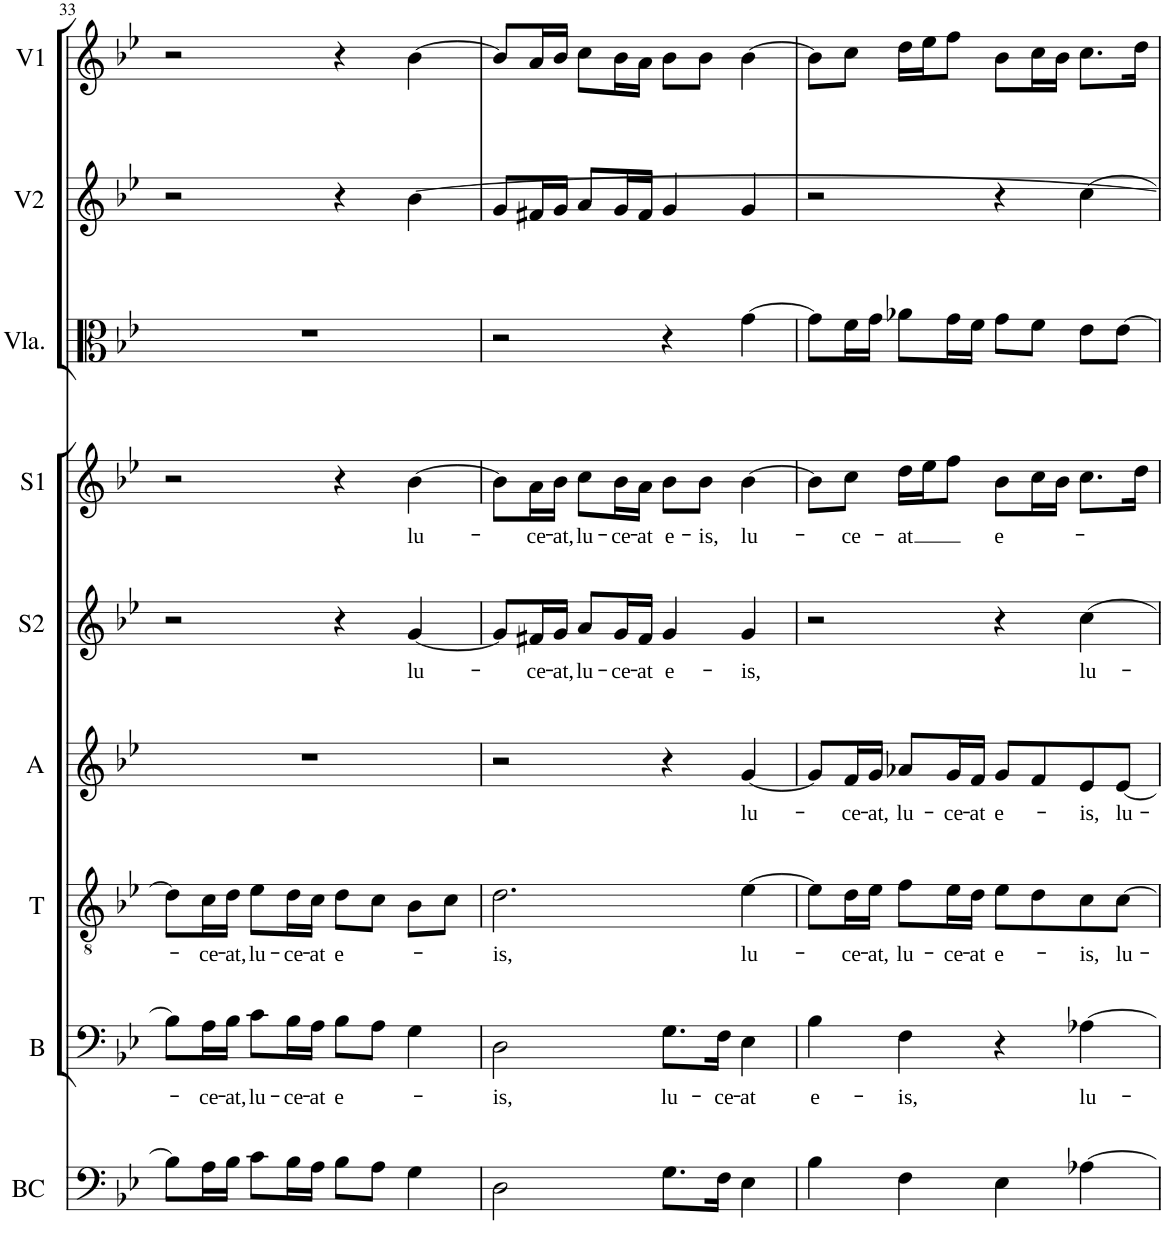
**kern	**kern	**text	**kern	**text	**kern	**text	**kern	**text	**kern	**text	**kern	**kern	**kern
*part9	*part8	*part8	*part7	*part7	*part6	*part6	*part5	*part5	*part4	*part4	*part3	*part2	*part1
*staff9	*staff8	*staff8	*staff7	*staff7	*staff6	*staff6	*staff5	*staff5	*staff4	*staff4	*staff3	*staff2	*staff1
*I"Fondau	*I"Basso	*	*I"Tenore	*	*I"Alto	*	*I"Soprano  II	*	*I"Soprano  I	*	*I"Viola	*I"Violin  II	*I"Violin  I
*	*I'B	*	*I'T	*	*I'A	*	*I'S2	*	*I'S1	*	*I'Vla.	*I'V2	*I'V1
!!LO:PB:g=z
*clefF4	*clefF4	*	*clefC4	*	*clefC3	*	*clefC1	*	*clefC1	*	*clefC3	*clefG2	*clefG2
*k[b-e-]	*k[b-e-]	*	*k[b-e-]	*	*k[b-e-]	*	*k[b-e-]	*	*k[b-e-]	*	*k[b-e-]	*k[b-e-]	*k[b-e-]
*B-:	*B-:	*	*B-:	*	*B-:	*	*B-:	*	*B-:	*	*B-:	*B-:	*B-:
*M4/4	*M4/4	*	*M4/4	*	*M4/4	*	*M4/4	*	*M4/4	*	*M4/4	*M4/4	*M4/4
*met(c)	*met(c)	*	*met(c)	*	*met(c)	*	*met(c)	*	*met(c)	*	*met(c)	*met(c)	*met(c)
=33	=33	=33	=33	=33	=33	=33	=33	=33	=33	=33	=33	=33	=33
8B-\L]	8B-\L]	.	8d\L]	.	1r	.	2r	.	2r	.	1r	2r	2r
!	!	!LO:LY:b	!	!LO:LY:b	!	!	!	!	!	!	!	!	!
16A\L	16A\L	-ce-	16c\L	-ce-	.	.	.	.	.	.	.	.	.
!	!	!LO:LY:b	!	!LO:LY:b	!	!	!	!	!	!	!	!	!
16B-\JJ	16B-\JJ	-at,	16d\JJ	-at,	.	.	.	.	.	.	.	.	.
!	!	!LO:LY:b	!	!LO:LY:b	!	!	!	!	!	!	!	!	!
8c\L	8c\L	lu-	8e-\L	lu-	.	.	.	.	.	.	.	.	.
!	!	!LO:LY:b	!	!LO:LY:b	!	!	!	!	!	!	!	!	!
16B-\L	16B-\L	-ce-	16d\L	-ce-	.	.	.	.	.	.	.	.	.
!	!	!LO:LY:b	!	!LO:LY:b	!	!	!	!	!	!	!	!	!
16A\JJ	16A\JJ	-at	16c\JJ	-at	.	.	.	.	.	.	.	.	.
!	!	!LO:LY:b	!	!LO:LY:b	!	!	!	!	!	!	!	!	!
8B-\L	8B-\L	e-	8d\L	e-	.	.	4r	.	4r	.	.	4r	4r
8A\J	8A\J	.	8c\J	.	.	.	.	.	.	.	.	.	.
!	!	!	!	!	!	!	!	!LO:LY:b	!	!LO:LY:b	!	!	!
4G\	4G\	.	8B-\L	.	.	.	[4g/	lu-	[4b-\	lu-	.	[4b-\	[4b-\
.	.	.	8c\J	.	.	.	.	.	.	.	.	.	.
=34	=34	=34	=34	=34	=34	=34	=34	=34	=34	=34	=34	=34	=34
!	!	!LO:LY:b	!	!LO:LY:b	!	!	!	!	!	!	!	!	!
2D\	2D\	-is,	2.d\	-is,	2r	.	8g/L]	.	8b-\L]	.	2r	8g/L	8b-/L]
!	!	!	!	!	!	!	!	!LO:LY:b	!	!LO:LY:b	!	!	!
.	.	.	.	.	.	.	16f#X/L	-ce-	16a\L	-ce-	.	16f#X/L	16a/L
!	!	!	!	!	!	!	!	!LO:LY:b	!	!LO:LY:b	!	!	!
.	.	.	.	.	.	.	16g/JJ	-at,	16b-\JJ	-at,	.	16g/JJ	16b-/JJ
!	!	!	!	!	!	!	!	!LO:LY:b	!	!LO:LY:b	!	!	!
.	.	.	.	.	.	.	8a/L	lu-	8cc\L	lu-	.	8a/L	8cc\L
!	!	!	!	!	!	!	!	!LO:LY:b	!	!LO:LY:b	!	!	!
.	.	.	.	.	.	.	16g/L	-ce-	16b-\L	-ce-	.	16g/L	16b-\L
!	!	!	!	!	!	!	!	!LO:LY:b	!	!LO:LY:b	!	!	!
.	.	.	.	.	.	.	16f#/JJ	-at	16a\JJ	-at	.	16f#/JJ	16a\JJ
!	!	!LO:LY:b	!	!	!	!	!	!LO:LY:b	!	!LO:LY:b	!	!	!
8.G\L	8.G\L	lu-	.	.	4r	.	4g/	e-	8b-\L	e-	4r	4g/	8b-\L
!	!	!	!	!	!	!	!	!	!	!LO:LY:b	!	!	!
.	.	.	.	.	.	.	.	.	8b-\J	-is,	.	.	8b-\J
!	!	!LO:LY:b	!	!	!	!	!	!	!	!	!	!	!
16F\Jk	16F\Jk	-ce-	.	.	.	.	.	.	.	.	.	.	.
!	!	!LO:LY:b	!	!LO:LY:b	!	!LO:LY:b	!	!LO:LY:b	!	!LO:LY:b	!	!	!
4E-\	4E-\	-at	[4e-\	lu-	[4g/	lu-	4g/	-is,	[4b-\	lu-	[4g\	4g/	[4b-\
=35	=35	=35	=35	=35	=35	=35	=35	=35	=35	=35	=35	=35	=35
!	!	!LO:LY:b	!	!	!	!	!	!	!	!	!	!	!
4B-\	4B-\	e-	8e-\L]	.	8g/L]	.	2r	.	8b-\L]	.	8g\L]	2r	8b-\L]
!	!	!	!	!LO:LY:b	!	!LO:LY:b	!	!	!	!LO:LY:b	!	!	!
.	.	.	16d\L	-ce-	16f/L	-ce-	.	.	8cc\J	-ce-	16f\L	.	8cc\J
!	!	!	!	!LO:LY:b	!	!LO:LY:b	!	!	!	!	!	!	!
.	.	.	16e-\JJ	-at,	16g/JJ	-at,	.	.	.	.	16g\JJ	.	.
!	!	!LO:LY:b	!	!LO:LY:b	!	!LO:LY:b	!	!	!	!LO:LY:b	!	!	!
4F\	4F\	-is,	8f\L	lu-	8a-X/L	lu-	.	.	16dd\LL	-at	8a-X\L	.	16dd\LL
.	.	.	.	.	.	.	.	.	16ee-\J	.	.	.	16ee-\J
!	!	!	!	!LO:LY:b	!	!LO:LY:b	!	!	!	!	!	!	!
.	.	.	16e-\L	-ce-	16g/L	-ce-	.	.	8ff\J	.	16g\L	.	8ff\J
!	!	!	!	!LO:LY:b	!	!LO:LY:b	!	!	!	!	!	!	!
.	.	.	16d\JJ	-at	16f/JJ	-at	.	.	.	.	16f\JJ	.	.
!	!	!	!	!LO:LY:b	!	!LO:LY:b	!	!	!	!LO:LY:b	!	!	!
4E-\	4r	.	8e-\L	e-	8g/L	e-	4r	.	8b-\L	e-	8g\L	4r	8b-\L
.	.	.	8d\	.	8f/	.	.	.	16cc\L	.	8f\J	.	16cc\L
.	.	.	.	.	.	.	.	.	16b-\JJ	.	.	.	16b-\JJ
!	!	!LO:LY:b	!	!LO:LY:b	!	!LO:LY:b	!	!LO:LY:b	!	!	!	!	!
[4A-X\	[4A-X\	lu-	8c\	-is,	8e-/	-is,	[4cc\	lu-	8.cc\L	.	8e-\L	[4cc\	8.cc\L
!	!	!	!	!LO:LY:b	!	!LO:LY:b	!	!	!	!	!	!	!
.	.	.	[8c\J	lu-	[8e-/J	lu-	.	.	.	.	[8e-\J	.	.
.	.	.	.	.	.	.	.	.	16dd\Jk	.	.	.	16dd\Jk
=	=	=	=	=	=	=	=	=	=	=	=	=	=
*-	*-	*-	*-	*-	*-	*-	*-	*-	*-	*-	*-	*-	*-
